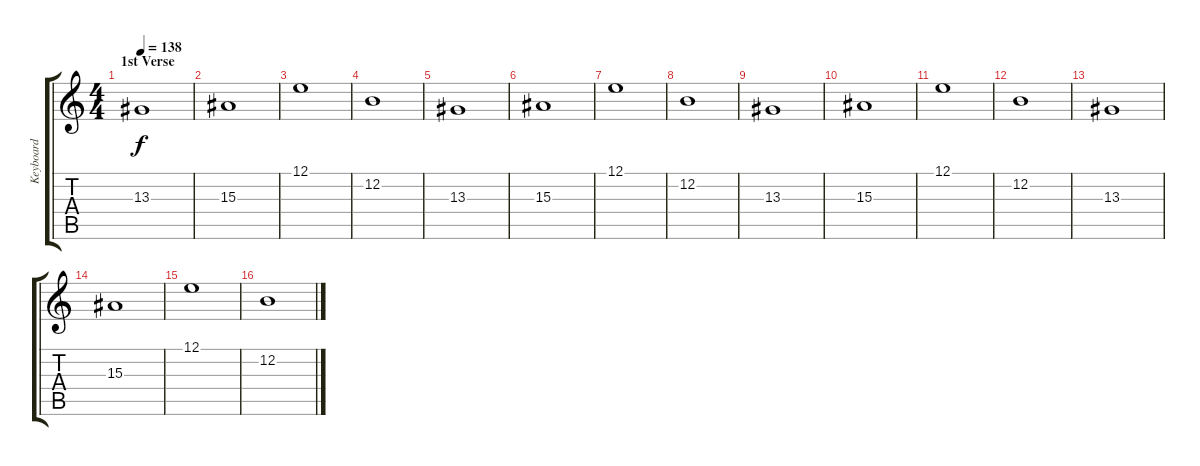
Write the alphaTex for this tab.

\track ("Keyboard" "Keyboard") {instrument pad4choir}
\staff {score tabs}
\tuning (E4 B3 G3 D3 A2 E2) {hide}
\ts (4 4)
\section ("" "1st Verse")
\tempo 138
\clef g2
\ks c
13.3.1{dy f} |
15.3.1 |
12.1.1 |
12.2.1 |
13.3.1 |
15.3.1 |
12.1.1 |
12.2.1 |
13.3.1 |
15.3.1 |
12.1.1 |
12.2.1 |
13.3.1 |
15.3.1 |
12.1.1 |
12.2.1
